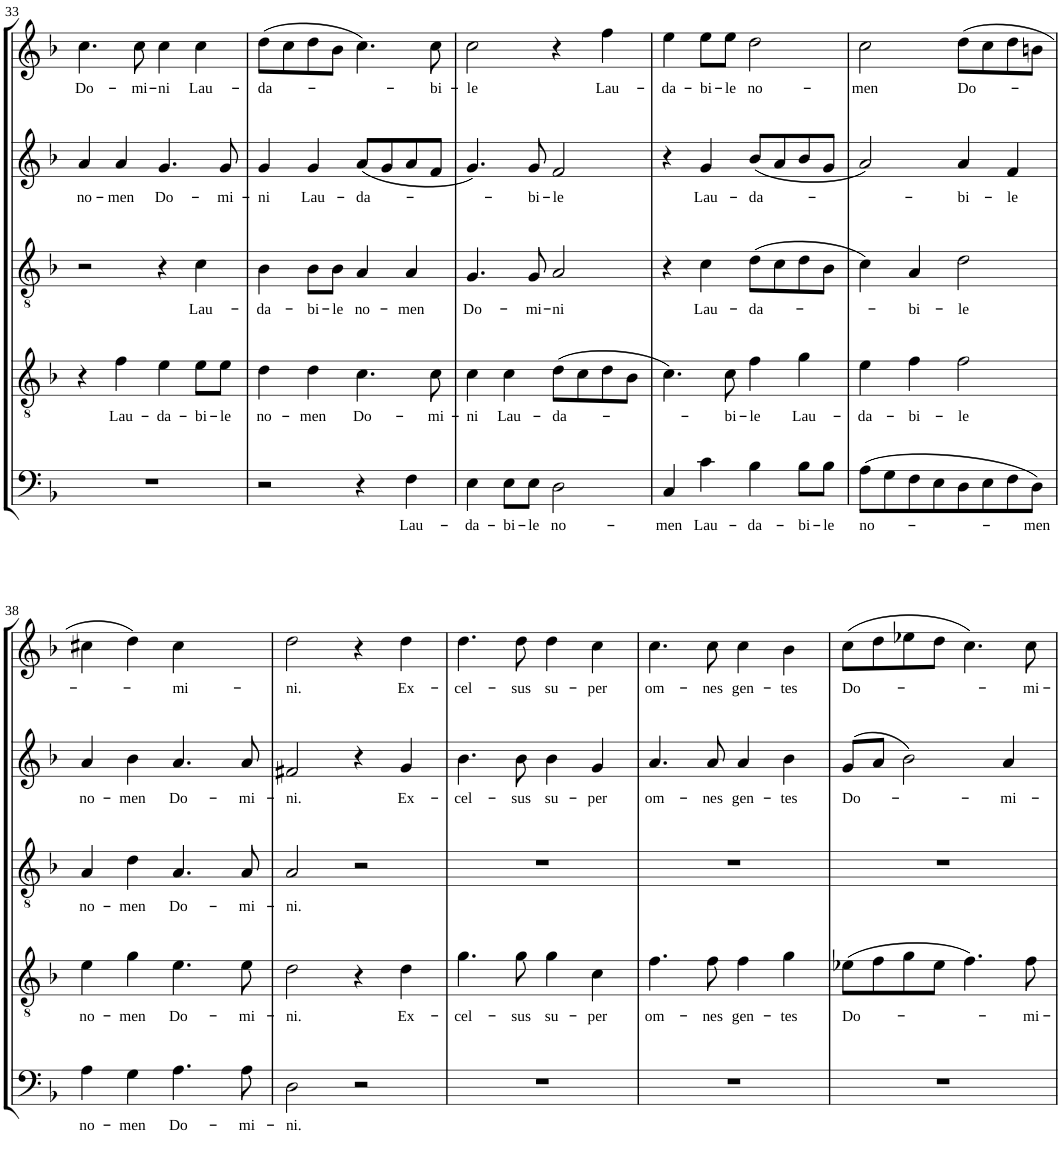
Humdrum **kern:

**kern	**text	**kern	**text	**kern	**text	**kern	**text	**kern	**text
*part5	*part5	*part4	*part4	*part3	*part3	*part2	*part2	*part1	*part1
*staff5	*staff5	*staff4	*staff4	*staff3	*staff3	*staff2	*staff2	*staff1	*staff1
*I"Basso	*	*I"Tenore	*	*I"Alto	*	*I"Alto	*	*I"Canto	*
!!LO:PB:g=z
*clefF4	*	*clefGv2	*	*clefGv2	*	*clefG2	*	*clefG2	*
*Trd7c12	*	*	*	*	*	*	*	*	*
*k[b-]	*	*k[b-]	*	*k[b-]	*	*k[b-]	*	*k[b-]	*
*F:	*	*F:	*	*F:	*	*F:	*	*F:	*
*M4/4	*	*M4/4	*	*M4/4	*	*M4/4	*	*M4/4	*
*met(c)	*	*met(c)	*	*met(c)	*	*met(c)	*	*met(c)	*
=33	=33	=33	=33	=33	=33	=33	=33	=33	=33
!	!	!	!	!	!	!	!LO:LY:b	!	!LO:LY:b
1r	.	4r	.	2r	.	4a/	no-	4.cc\	Do-
!	!	!	!LO:LY:b	!	!	!	!LO:LY:b	!	!
.	.	4f\	Lau-	.	.	4a/	-men	.	.
!	!	!	!	!	!	!	!	!	!LO:LY:b
.	.	.	.	.	.	.	.	8cc\	-mi-
!	!	!	!LO:LY:b	!	!	!	!LO:LY:b	!	!LO:LY:b
.	.	4e\	-da-	4r	.	4.g/	Do-	4cc\	-ni
!	!	!	!LO:LY:b	!	!LO:LY:b	!	!	!	!LO:LY:b
.	.	8e\L	-bi-	4c\	Lau-	.	.	4cc\	Lau-
!	!	!	!LO:LY:b	!	!	!	!LO:LY:b	!	!
.	.	8e\J	-le	.	.	8g/	-mi-	.	.
=34	=34	=34	=34	=34	=34	=34	=34	=34	=34
!	!	!	!LO:LY:b	!	!LO:LY:b	!	!LO:LY:b	!	!LO:LY:b
2r	.	4d\	no-	4B-\	-da-	4g/	-ni	(8dd\L	-da-
.	.	.	.	.	.	.	.	8cc\	.
!	!	!	!LO:LY:b	!	!LO:LY:b	!	!LO:LY:b	!	!
.	.	4d\	-men	8B-\L	-bi-	4g/	Lau-	8dd\	.
!	!	!	!	!	!LO:LY:b	!	!	!	!
.	.	.	.	8B-\J	-le	.	.	8b-\J	.
!	!	!	!LO:LY:b	!	!LO:LY:b	!	!LO:LY:b	!	!
4r	.	4.c\	Do-	4A/	no-	(8a/L	-da-	4.cc\)	.
.	.	.	.	.	.	8g/	.	.	.
!	!LO:LY:b	!	!	!	!LO:LY:b	!	!	!	!
4F\	Lau-	.	.	4A/	-men	8a/	.	.	.
!	!	!	!LO:LY:b	!	!	!	!	!	!LO:LY:b
.	.	8c\	-mi-	.	.	8f/J	.	8cc\	-bi-
=35	=35	=35	=35	=35	=35	=35	=35	=35	=35
!	!LO:LY:b	!	!LO:LY:b	!	!LO:LY:b	!	!	!	!LO:LY:b
4E\	-da-	4c\	-ni	4.G/	Do-	4.g/)	.	2cc\	-le
!	!LO:LY:b	!	!LO:LY:b	!	!	!	!	!	!
8E\L	-bi-	4c\	Lau-	.	.	.	.	.	.
!	!LO:LY:b	!	!	!	!LO:LY:b	!	!LO:LY:b	!	!
8E\J	-le	.	.	8G/	-mi-	8g/	-bi-	.	.
!	!LO:LY:b	!	!LO:LY:b	!	!LO:LY:b	!	!LO:LY:b	!	!
2D\	no-	(8d\L	-da-	2A/	-ni	2f/	-le	4r	.
.	.	8c\	.	.	.	.	.	.	.
!	!	!	!	!	!	!	!	!	!LO:LY:b
.	.	8d\	.	.	.	.	.	4ff\	Lau-
.	.	8B-\J	.	.	.	.	.	.	.
=36	=36	=36	=36	=36	=36	=36	=36	=36	=36
!	!LO:LY:b	!	!	!	!	!	!	!	!LO:LY:b
4C/	-men	4.c\)	.	4r	.	4r	.	4ee\	-da-
!	!LO:LY:b	!	!	!	!LO:LY:b	!	!LO:LY:b	!	!LO:LY:b
4c\	Lau-	.	.	4c\	Lau-	4g/	Lau-	8ee\L	-bi-
!	!	!	!LO:LY:b	!	!	!	!	!	!LO:LY:b
.	.	8c\	-bi-	.	.	.	.	8ee\J	-le
!	!LO:LY:b	!	!LO:LY:b	!	!LO:LY:b	!	!LO:LY:b	!	!LO:LY:b
4B-\	-da-	4f\	-le	(8d\L	-da-	(8b-/L	-da-	2dd\	no-
.	.	.	.	8c\	.	8a/	.	.	.
!	!LO:LY:b	!	!LO:LY:b	!	!	!	!	!	!
8B-\L	-bi-	4g\	Lau-	8d\	.	8b-/	.	.	.
!	!LO:LY:b	!	!	!	!	!	!	!	!
8B-\J	-le	.	.	8B-\J	.	8g/J	.	.	.
=37	=37	=37	=37	=37	=37	=37	=37	=37	=37
!	!LO:LY:b	!	!LO:LY:b	!	!	!	!	!	!LO:LY:b
(8A\L	no-	4e\	-da-	4c\)	.	2a/)	.	2cc\	-men
8G\	.	.	.	.	.	.	.	.	.
!	!	!	!LO:LY:b	!	!LO:LY:b	!	!	!	!
8F\	.	4f\	-bi-	4A/	-bi-	.	.	.	.
8E\	.	.	.	.	.	.	.	.	.
!	!	!	!LO:LY:b	!	!LO:LY:b	!	!LO:LY:b	!	!LO:LY:b
8D\	.	2f\	-le	2d\	-le	4a/	-bi-	(8dd\L	Do-
8E\	.	.	.	.	.	.	.	8cc\	.
!	!	!	!	!	!	!	!LO:LY:b	!	!
8F\	.	.	.	.	.	4f/	-le	8dd\	.
!	!LO:LY:b	!	!	!	!	!	!	!	!
8D\J)	-men	.	.	.	.	.	.	8bn\J	.
!!LO:LB:g=z
=38	=38	=38	=38	=38	=38	=38	=38	=38	=38
!	!LO:LY:b	!	!LO:LY:b	!	!LO:LY:b	!	!LO:LY:b	!	!LO:LY:b
4A\	no-	4e\	no-	4A/	no-	4a/	no-	4cc#X\	-­-
!	!LO:LY:b	!	!LO:LY:b	!	!LO:LY:b	!	!LO:LY:b	!	!
4G\	-men	4g\	-men	4d\	-men	4b-\	-men	4dd\)	.
!	!LO:LY:b	!	!LO:LY:b	!	!LO:LY:b	!	!LO:LY:b	!	!LO:LY:b
4.A\	Do-	4.e\	Do-	4.A/	Do-	4.a/	Do-	4cc#\	-mi-
.	.	.	.	.	.	.	.	4ryy	.
!	!LO:LY:b	!	!LO:LY:b	!	!LO:LY:b	!	!LO:LY:b	!	!
8A\	-mi-	8e\	-mi-	8A/	-mi-	8a/	-mi-	.	.
=39	=39	=39	=39	=39	=39	=39	=39	=39	=39
!	!LO:LY:b	!	!LO:LY:b	!	!LO:LY:b	!	!LO:LY:b	!	!LO:LY:b
2D\	-ni.	2d\	-ni.	2A/	-ni.	2f#X/	-ni.	2dd\	-ni.
2r	.	4r	.	2r	.	4r	.	4r	.
!	!	!	!LO:LY:b	!	!	!	!LO:LY:b	!	!LO:LY:b
.	.	4d\	Ex-	.	.	4g/	Ex-	4dd\	Ex-
=40	=40	=40	=40	=40	=40	=40	=40	=40	=40
!	!	!	!LO:LY:b	!	!	!	!LO:LY:b	!	!LO:LY:b
1r	.	4.g\	-cel-	1r	.	4.b-\	-cel-	4.dd\	-cel-
!	!	!	!LO:LY:b	!	!	!	!LO:LY:b	!	!LO:LY:b
.	.	8g\	-sus	.	.	8b-\	-sus	8dd\	-sus
!	!	!	!LO:LY:b	!	!	!	!LO:LY:b	!	!LO:LY:b
.	.	4g\	su-	.	.	4b-\	su-	4dd\	su-
!	!	!	!LO:LY:b	!	!	!	!LO:LY:b	!	!LO:LY:b
.	.	4c\	-per	.	.	4g/	-per	4cc\	-per
=41	=41	=41	=41	=41	=41	=41	=41	=41	=41
!	!	!	!LO:LY:b	!	!	!	!LO:LY:b	!	!LO:LY:b
1r	.	4.f\	om-	1r	.	4.a/	om-	4.cc\	om-
!	!	!	!LO:LY:b	!	!	!	!LO:LY:b	!	!LO:LY:b
.	.	8f\	-nes	.	.	8a/	-nes	8cc\	-nes
!	!	!	!LO:LY:b	!	!	!	!LO:LY:b	!	!LO:LY:b
.	.	4f\	gen-	.	.	4a/	gen-	4cc\	gen-
!	!	!	!LO:LY:b	!	!	!	!LO:LY:b	!	!LO:LY:b
.	.	4g\	-tes	.	.	4b-\	-tes	4b-\	-tes
=42	=42	=42	=42	=42	=42	=42	=42	=42	=42
!	!	!	!LO:LY:b	!	!	!	!LO:LY:b	!	!LO:LY:b
1r	.	(8e-X\L	Do-	1r	.	(8g/L	Do-	(8cc\L	Do-
.	.	8f\	.	.	.	8a/J	.	8dd\	.
.	.	8g\	.	.	.	2b-\)	.	8ee-X\	.
.	.	8e-\J	.	.	.	.	.	8dd\J	.
.	.	4.f\)	.	.	.	.	.	4.cc\)	.
!	!	!	!	!	!	!	!LO:LY:b	!	!
.	.	.	.	.	.	4a/	-mi-	.	.
!	!	!	!LO:LY:b	!	!	!	!	!	!LO:LY:b
.	.	8f\	-mi-	.	.	.	.	8cc\	-mi-
=	=	=	=	=	=	=	=	=	=
*-	*-	*-	*-	*-	*-	*-	*-	*-	*-
